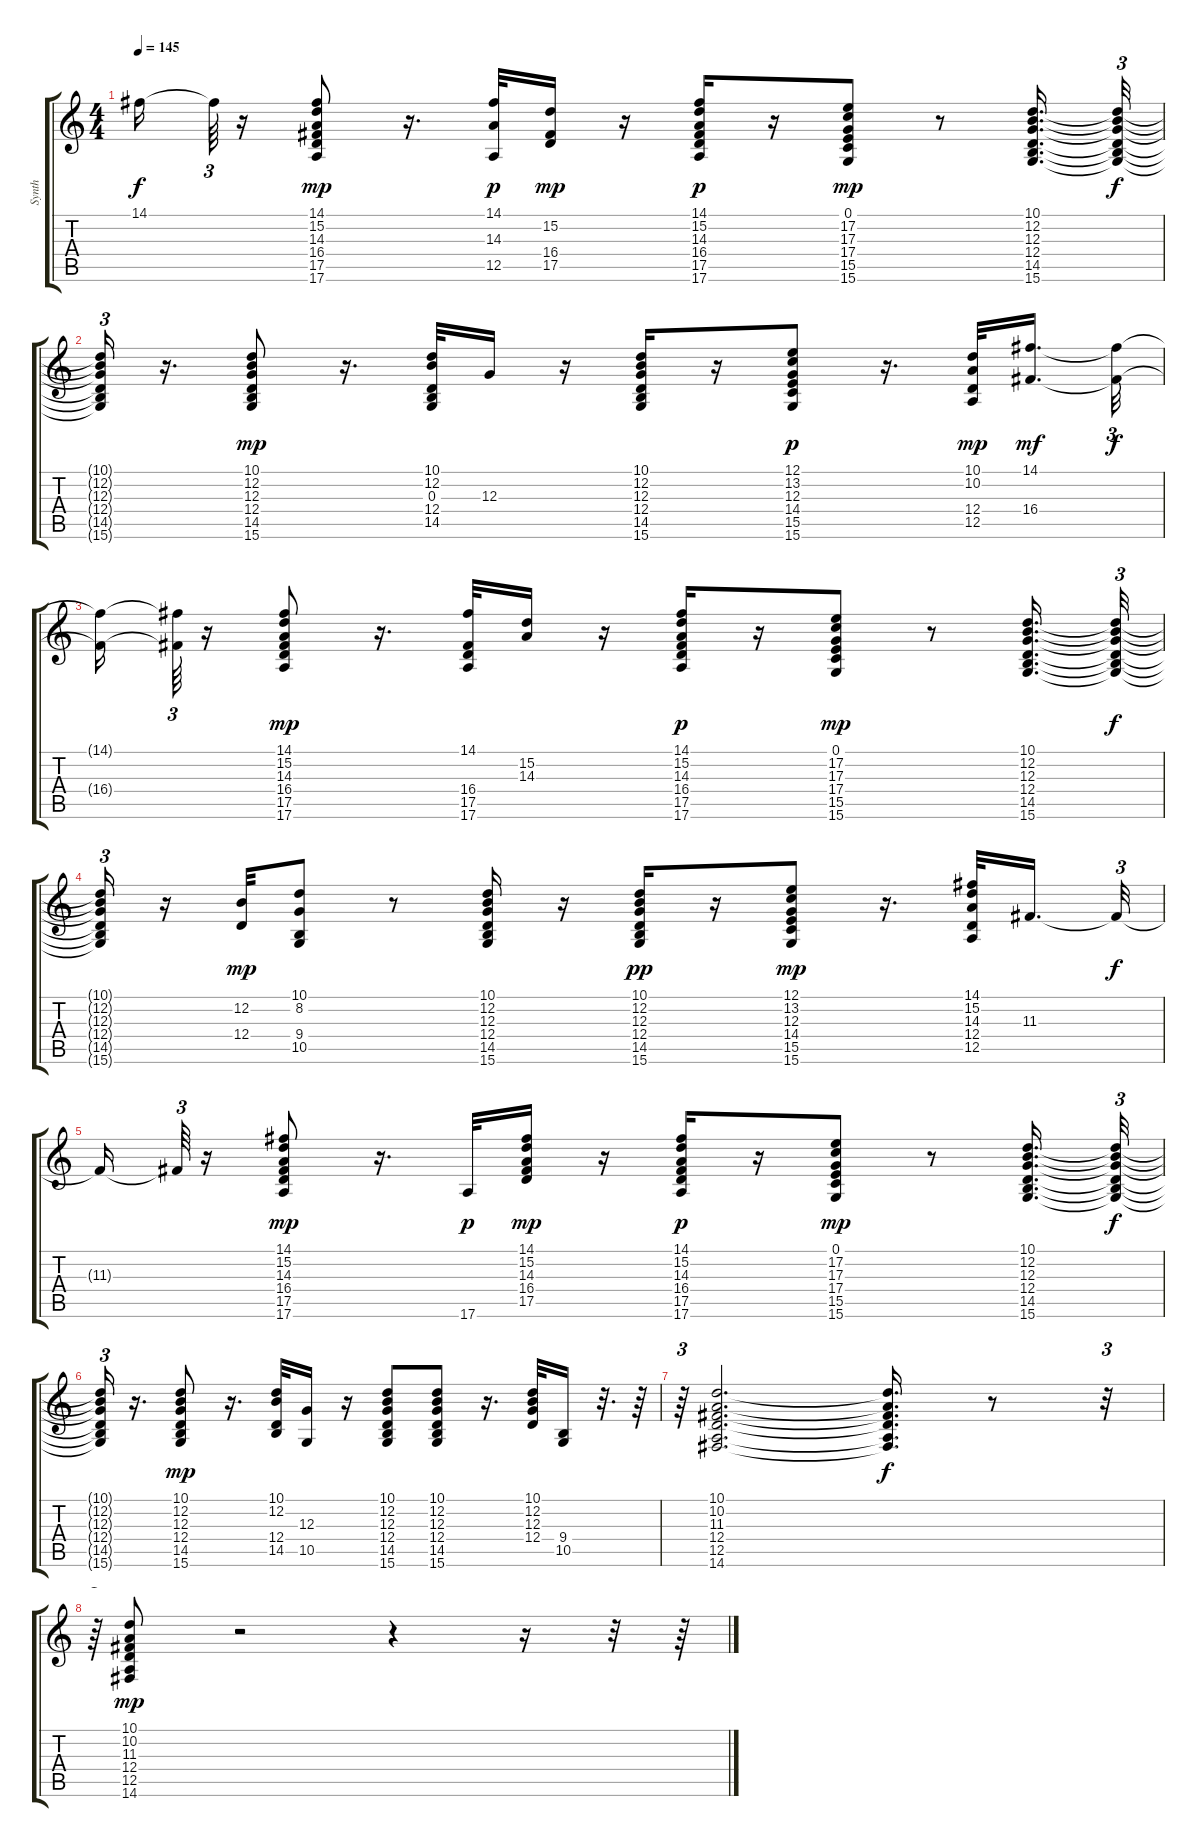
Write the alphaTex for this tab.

\track ("Synth" "Synth") {instrument lead2sawtooth}
\staff {score tabs}
\tuning (E4 B3 G3 D3 A2 E2) {hide}
\ts (4 4)
\tempo 145
\clef g2
\ks c
14.1{t}.16{dy f} 14.1{t}.64{tu (3 2)} r.16 (14.1 15.2 14.3 16.4 17.5 17.6).8{dy mp} r.16{d} (14.1 14.3 12.5).32{dy p} (15.2 16.4 17.5).16{dy mp} r.16 (14.1 15.2 14.3 16.4 17.5 17.6).16{dy p} r.16 (0.1 17.2 17.3 17.4 15.5 15.6).8{dy mp} r.8 (10.1 12.2 12.3 12.4 14.5 15.6).16{d} (10.1{t} 12.2{t} 12.3{t} 12.4{t} 14.5{t} 15.6{t}).32{tu (3 2) dy f} |
(10.1{t} 12.2{t} 12.3{t} 12.4{t} 14.5{t} 15.6{t}).16{tu (3 2)} r.16{d} (10.1 12.2 12.3 12.4 14.5 15.6).8{dy mp} r.16{d} (10.1 12.2 0.3 12.4 14.5).32 12.3.16 r.16 (10.1 12.2 12.3 12.4 14.5 15.6).16 r.16 (12.1 13.2 12.3 14.4 15.5 15.6).8{dy p} r.16{d} (10.1 10.2 12.4 12.5).32{dy mp} (14.1 16.4).16{d dy mf beam splitsecondary} (14.1{t} 16.4{t}).32{tu (3 2) dy f} |
(14.1{t} 16.4{t}).16 (14.1{t} 16.4{t}).64{tu (3 2)} r.16 (14.1 15.2 14.3 16.4 17.5 17.6).8{dy mp} r.16{d} (14.1 16.4 17.5 17.6).32 (15.2 14.3).16 r.16 (14.1 15.2 14.3 16.4 17.5 17.6).16{dy p} r.16 (0.1 17.2 17.3 17.4 15.5 15.6).8{dy mp} r.8 (10.1 12.2 12.3 12.4 14.5 15.6).16{d} (10.1{t} 12.2{t} 12.3{t} 12.4{t} 14.5{t} 15.6{t}).32{tu (3 2) dy f} |
(10.1{t} 12.2{t} 12.3{t} 12.4{t} 14.5{t} 15.6{t}).16{tu (3 2)} r.16 (12.2 12.4).32{dy mp} (10.1 8.2 9.4 10.5).8 r.8 (10.1 12.2 12.3 12.4 14.5 15.6).16 r.16 (10.1 12.2 12.3 12.4 14.5 15.6).16{dy pp} r.16 (12.1 13.2 12.3 14.4 15.5 15.6).8{dy mp} r.16{d} (14.1 15.2 14.3 12.4 12.5).32 11.3.16{d beam splitsecondary} 11.3{t}.32{tu (3 2) dy f} |
11.3{t}.16 11.3{t}.64{tu (3 2)} r.16 (14.1 15.2 14.3 16.4 17.5 17.6).8{dy mp} r.16{d} 17.6.32{dy p} (14.1 15.2 14.3 16.4 17.5).16{dy mp} r.16 (14.1 15.2 14.3 16.4 17.5 17.6).16{dy p} r.16 (0.1 17.2 17.3 17.4 15.5 15.6).8{dy mp} r.8 (10.1 12.2 12.3 12.4 14.5 15.6).16{d} (10.1{t} 12.2{t} 12.3{t} 12.4{t} 14.5{t} 15.6{t}).32{tu (3 2) dy f} |
(10.1{t} 12.2{t} 12.3{t} 12.4{t} 14.5{t} 15.6{t}).16{tu (3 2)} r.16{d} (10.1 12.2 12.3 12.4 14.5 15.6).8{dy mp} r.16{d} (10.1 12.2 12.4 14.5).32 (12.3 10.5).16 r.16 (10.1 12.2 12.3 12.4 14.5 15.6).8 (10.1 12.2 12.3 12.4 14.5 15.6).8 r.16{d} (10.1 12.2 12.3 12.4).32 (9.4 10.5).16 r.32{d} r.64 |
r.64{tu (3 2)} (10.1 10.2 11.3 12.4 12.5 14.6).2{d} (10.1{t} 10.2{t} 11.3{t} 12.4{t} 12.5{t} 14.6{t}).16{d dy f} r.8 r.32{tu (3 2)} |
r.64{tu (3 2)} (10.1 10.2 11.3 12.4 12.5 14.6).8{dy mp} r.2 r.4 r.16 r.32 r.64
